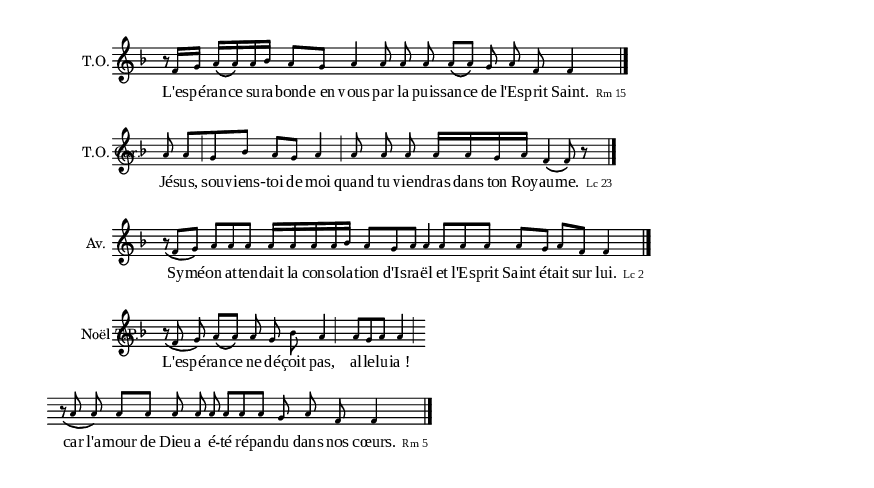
\version "2.10.0"
\include "definitions.ly"

%\markup { Psaume 24}


\relative a' { 
	\new Staff {
		\cadenzaOn 		\key f \major
		\set Staff.instrumentName = \markup{ \center-align { T.O. } }
		r8 f16[ g]
		a[\( a\) a bes]
		a8[ g]
		a4
		\times 2/3 { a8 a a }
		a[\( a\)] 
		\times 2/3 { g a f }
		f4
		\endBar
	}
	\addlyrics {
		 L'es -- pé -- ran -- ce su -- ra -- bond -- "e en" vous par la puis -- san -- ce de l'Es -- prit Saint.
		\markup { \citation #"Rm 15" }
	}
}


\relative a' { 
	\new Staff {
		\cadenzaOn 		\key f \major
		\set Staff.instrumentName = \markup{ \center-align { T.O. Car. } }
		a8
		\times 2/3 { a[ \cesure g bes] }
		a[ g]
		a4
		\cesure
		\times 2/3 { a8 a a }
		a16[ a g a]
		f4\( f8\) r
		\endBar
	}
	\addlyrics {
		 Jé -- sus, sou -- viens- -- toi de moi quand tu vien -- dras dans ton Roy -- au -- me.
		\markup { \citation #"Lc 23" }
	}
}


\relative a' { 
	\new Staff {
		\cadenzaOn 		\key f \major
		\set Staff.instrumentName = \markup{ \center-align { Av. } }
		\times 2/3 { r8_\( f[ g]\) } 
		\times 2/3 { a[ a a] } 
		\times 2/5 {a16[a a a bes ]}
		\times 2/3 { a8[ g a] } a4 \pespace
		\times 2/3 { a8[ a a] } 
		a[ g] a[ f] f4
		\endBar
	}
	\addlyrics {
		Sy -- mé -- on at -- ten -- dait la con -- so -- la -- tion "d'Is" -- ra -- ël et "l'Es" -- prit Saint ét -- ait sur lui.
		\markup { \citation #"Lc 2" }
	}
}

\relative a' { 
	\new Staff {
		\cadenzaOn 		\key f \major
		\set Staff.instrumentName = \markup{ \center-align { Noël T.P. } }
		\times 2/3 { r8_\( f g\) }
		a[\( a\)]
		\times 2/3 { a g bes }
		a4 \cesure \pespace \times 2/3 {a8[ g a]} a4 
		\cesure \indentLine 
		\times 2/3 { r8_\( a a\) }
		a[ a]
		\times 2/3 { a a a }
		\times 2/3 { a[ a a] }
		\times 2/3 { g a f }
		f4
		\endBar
	}
	\addlyrics {
		 L'es -- pé -- ran -- ce ne dé -- çoit pas, al -- le -- lu -- "ia !" car l'a -- mour de Dieu a é -- té ré -- pan -- du dans nos cœurs.
		\markup { \citation #"Rm 5" }
	}
}

